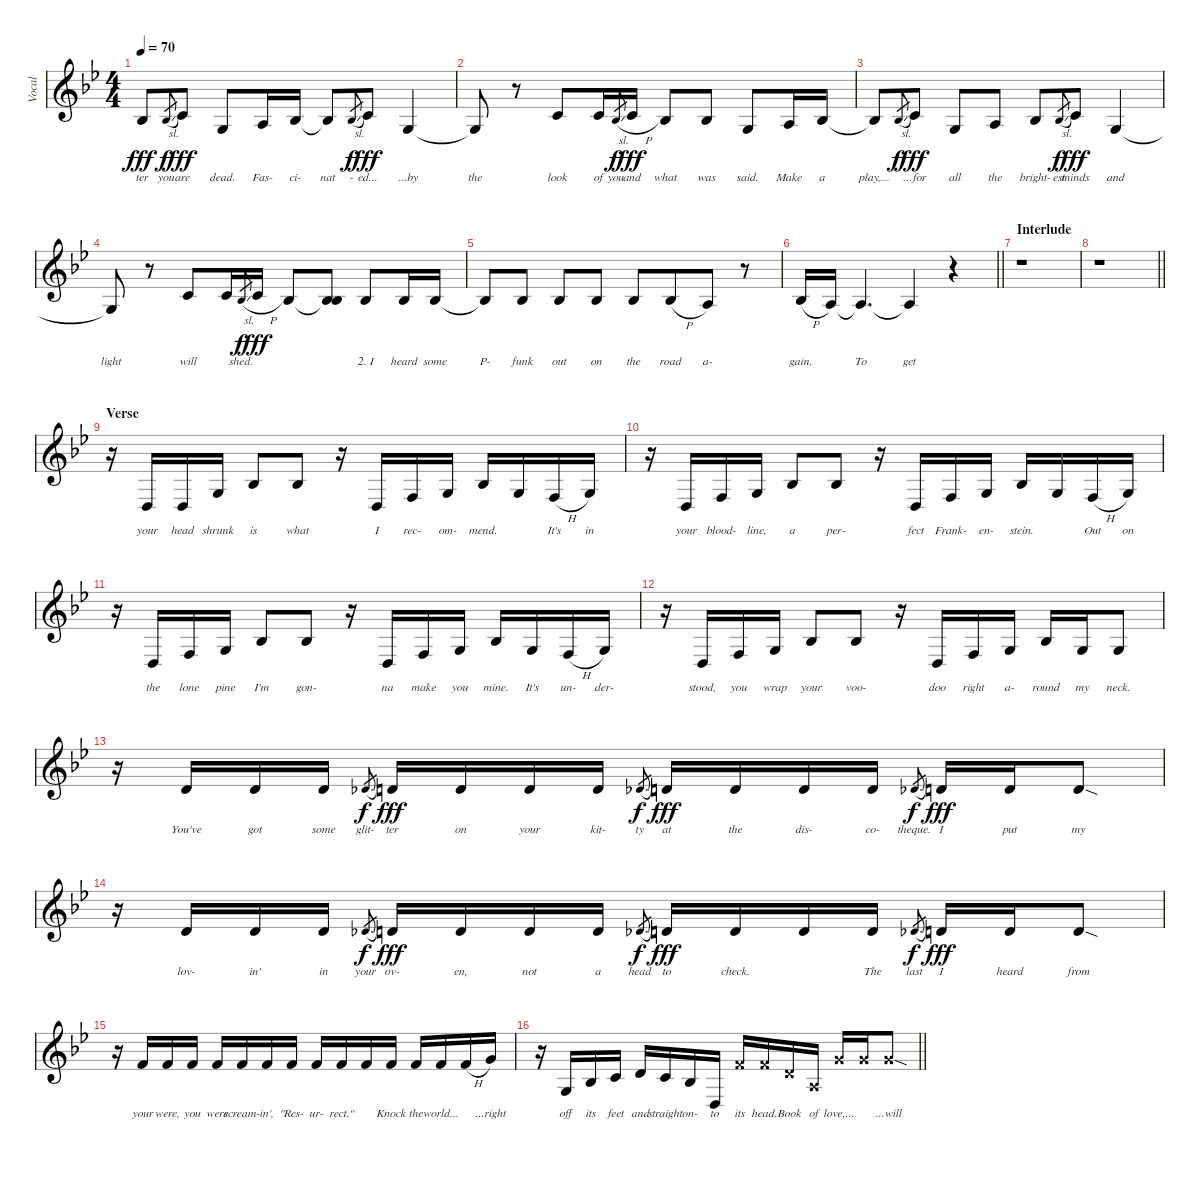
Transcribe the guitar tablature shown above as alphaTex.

\track ("Vocal" "Vocal") {instrument lead6voice}
\staff {score}
\tuning (E4 B3 G3 D3 A2 E2) {hide}
\ts (4 4)
\tempo 70
\clef g2
\ks gminor
3.3.8{lyrics (0 "ter") lyrics (1 "") lyrics (2 "") lyrics (3 "") lyrics (4 "") dy fff} 3.3{sl}.8{lyrics (0 "you") lyrics (1 "") lyrics (2 "") lyrics (3 "") lyrics (4 "") gr dy f} 5.3.8{lyrics (0 "are") lyrics (1 "") lyrics (2 "") lyrics (3 "") lyrics (4 "") dy fff} 0.3.8{lyrics (0 "dead.") lyrics (1 "") lyrics (2 "") lyrics (3 "") lyrics (4 "")} 2.3.16{lyrics (0 "Fas-") lyrics (1 "") lyrics (2 "") lyrics (3 "") lyrics (4 "")} 3.3.16{lyrics (0 "ci-") lyrics (1 "") lyrics (2 "") lyrics (3 "") lyrics (4 "")} 3.3{t}.8{lyrics (0 "nat") lyrics (1 "") lyrics (2 "") lyrics (3 "") lyrics (4 "")} 3.3{sl}.8{lyrics (0 "-") lyrics (1 "") lyrics (2 "") lyrics (3 "") lyrics (4 "") gr dy f} 5.3.8{lyrics (0 "ed...") lyrics (1 "") lyrics (2 "") lyrics (3 "") lyrics (4 "") dy fff} 0.3.4{lyrics (0 "...by") lyrics (1 "") lyrics (2 "") lyrics (3 "") lyrics (4 "")} |
0.3{t}.8{lyrics (0 "the") lyrics (1 "") lyrics (2 "") lyrics (3 "") lyrics (4 "")} r.8 5.3.8{lyrics (0 "look") lyrics (1 "") lyrics (2 "") lyrics (3 "") lyrics (4 "")} 5.3.16{lyrics (0 "of") lyrics (1 "") lyrics (2 "") lyrics (3 "") lyrics (4 "")} 3.3{sl}.8{lyrics (0 "you") lyrics (1 "") lyrics (2 "") lyrics (3 "") lyrics (4 "") gr dy f} 5.3{h}.16{lyrics (0 "and") lyrics (1 "") lyrics (2 "") lyrics (3 "") lyrics (4 "") dy fff} 3.3.8{lyrics (0 "what") lyrics (1 "") lyrics (2 "") lyrics (3 "") lyrics (4 "")} 3.3.8{lyrics (0 "was") lyrics (1 "") lyrics (2 "") lyrics (3 "") lyrics (4 "")} 0.3.8{lyrics (0 "said.") lyrics (1 "") lyrics (2 "") lyrics (3 "") lyrics (4 "")} 2.3.16{lyrics (0 "Make") lyrics (1 "") lyrics (2 "") lyrics (3 "") lyrics (4 "")} 3.3.16{lyrics (0 "a") lyrics (1 "") lyrics (2 "") lyrics (3 "") lyrics (4 "")} |
3.3{t}.8{lyrics (0 "play,...") lyrics (1 "") lyrics (2 "") lyrics (3 "") lyrics (4 "")} 3.3{sl}.8{lyrics (0 " ") lyrics (1 "") lyrics (2 "") lyrics (3 "") lyrics (4 "") gr dy f} 5.3.8{lyrics (0 "...for") lyrics (1 "") lyrics (2 "") lyrics (3 "") lyrics (4 "") dy fff} 0.3.8{lyrics (0 "all") lyrics (1 "") lyrics (2 "") lyrics (3 "") lyrics (4 "")} 2.3.8{lyrics (0 "the") lyrics (1 "") lyrics (2 "") lyrics (3 "") lyrics (4 "")} 3.3.8{lyrics (0 "bright-") lyrics (1 "") lyrics (2 "") lyrics (3 "") lyrics (4 "")} 3.3{sl}.8{lyrics (0 "est") lyrics (1 "") lyrics (2 "") lyrics (3 "") lyrics (4 "") gr dy f} 5.3.8{lyrics (0 "minds") lyrics (1 "") lyrics (2 "") lyrics (3 "") lyrics (4 "") dy fff} 0.3.4{lyrics (0 "and") lyrics (1 "") lyrics (2 "") lyrics (3 "") lyrics (4 "")} |
0.3{t}.8{lyrics (0 "light") lyrics (1 "") lyrics (2 "") lyrics (3 "") lyrics (4 "")} r.8 5.3.8{lyrics (0 "will") lyrics (1 "") lyrics (2 "") lyrics (3 "") lyrics (4 "")} 5.3.16{lyrics (0 " ") lyrics (1 "") lyrics (2 "") lyrics (3 "") lyrics (4 "")} 3.3{sl}.8{lyrics (0 "shed.") lyrics (1 "") lyrics (2 "") lyrics (3 "") lyrics (4 "") gr dy f} 5.3{h}.16{lyrics (0 " ") lyrics (1 "") lyrics (2 "") lyrics (3 "") lyrics (4 "") dy fff} 3.3.8{lyrics (0 "") lyrics (1 "") lyrics (2 "") lyrics (3 "") lyrics (4 "")} (3.3{t} 8.4).8{lyrics (0 "") lyrics (1 "") lyrics (2 "") lyrics (3 "") lyrics (4 "")} 3.3.8{lyrics (0 "2. I") lyrics (1 "") lyrics (2 "") lyrics (3 "") lyrics (4 "")} 3.3.16{lyrics (0 "heard") lyrics (1 "") lyrics (2 "") lyrics (3 "") lyrics (4 "")} 3.3.16{lyrics (0 "some") lyrics (1 "") lyrics (2 "") lyrics (3 "") lyrics (4 "")} |
3.3{t}.8{lyrics (0 "P-") lyrics (1 "") lyrics (2 "") lyrics (3 "") lyrics (4 "")} 3.3.8{lyrics (0 "funk") lyrics (1 "") lyrics (2 "") lyrics (3 "") lyrics (4 "")} 3.3.8{lyrics (0 "out") lyrics (1 "") lyrics (2 "") lyrics (3 "") lyrics (4 "")} 3.3.8{lyrics (0 "on") lyrics (1 "") lyrics (2 "") lyrics (3 "") lyrics (4 "")} 3.3.8{lyrics (0 "the") lyrics (1 "") lyrics (2 "") lyrics (3 "") lyrics (4 "")} 3.3{h}.8{lyrics (0 "road") lyrics (1 "") lyrics (2 "") lyrics (3 "") lyrics (4 "") beam merge} 2.3.8{lyrics (0 "a-") lyrics (1 "") lyrics (2 "") lyrics (3 "") lyrics (4 "")} r.8 |
\barLineRight lightlight
3.3{h}.16{lyrics (0 "gain.") lyrics (1 "") lyrics (2 "") lyrics (3 "") lyrics (4 "")} 2.3.16{lyrics (0 " ") lyrics (1 "") lyrics (2 "") lyrics (3 "") lyrics (4 "")} 2.3{t}.4{d lyrics (0 "To") lyrics (1 "") lyrics (2 "") lyrics (3 "") lyrics (4 "")} 2.3{t}.4{lyrics (0 "get") lyrics (1 "") lyrics (2 "") lyrics (3 "") lyrics (4 "")} r.4 |
\section ("" "Interlude")
r.1 |
\barLineRight lightlight
r.1 |
\section ("" "Verse")
r.16 0.4.16{lyrics (0 "your") lyrics (1 "") lyrics (2 "") lyrics (3 "") lyrics (4 "")} 0.4.16{lyrics (0 "head") lyrics (1 "") lyrics (2 "") lyrics (3 "") lyrics (4 "")} 5.4.16{lyrics (0 "shrunk") lyrics (1 "") lyrics (2 "") lyrics (3 "") lyrics (4 "")} 8.4.8{lyrics (0 "is") lyrics (1 "") lyrics (2 "") lyrics (3 "") lyrics (4 "")} 8.4.8{lyrics (0 "what") lyrics (1 "") lyrics (2 "") lyrics (3 "") lyrics (4 "")} r.16 0.4.16{lyrics (0 "I") lyrics (1 "") lyrics (2 "") lyrics (3 "") lyrics (4 "")} 3.4.16{lyrics (0 "rec-") lyrics (1 "") lyrics (2 "") lyrics (3 "") lyrics (4 "")} 5.4.16{lyrics (0 "om-") lyrics (1 "") lyrics (2 "") lyrics (3 "") lyrics (4 "")} 8.4.16{lyrics (0 "mend.") lyrics (1 "") lyrics (2 "") lyrics (3 "") lyrics (4 "")} 5.4.16{lyrics (0 " ") lyrics (1 "") lyrics (2 "") lyrics (3 "") lyrics (4 "")} 3.4{h}.16{lyrics (0 "It's") lyrics (1 "") lyrics (2 "") lyrics (3 "") lyrics (4 "")} 5.4.16{lyrics (0 "in") lyrics (1 "") lyrics (2 "") lyrics (3 "") lyrics (4 "")} |
r.16 0.4.16{lyrics (0 "your") lyrics (1 "") lyrics (2 "") lyrics (3 "") lyrics (4 "")} 3.4.16{lyrics (0 "blood-") lyrics (1 "") lyrics (2 "") lyrics (3 "") lyrics (4 "")} 5.4.16{lyrics (0 "line,") lyrics (1 "") lyrics (2 "") lyrics (3 "") lyrics (4 "")} 8.4.8{lyrics (0 "a") lyrics (1 "") lyrics (2 "") lyrics (3 "") lyrics (4 "")} 8.4.8{lyrics (0 "per-") lyrics (1 "") lyrics (2 "") lyrics (3 "") lyrics (4 "")} r.16 0.4.16{lyrics (0 "fect") lyrics (1 "") lyrics (2 "") lyrics (3 "") lyrics (4 "")} 3.4.16{lyrics (0 "Frank-") lyrics (1 "") lyrics (2 "") lyrics (3 "") lyrics (4 "")} 5.4.16{lyrics (0 "en-") lyrics (1 "") lyrics (2 "") lyrics (3 "") lyrics (4 "")} 8.4.16{lyrics (0 "stein.") lyrics (1 "") lyrics (2 "") lyrics (3 "") lyrics (4 "")} 5.4.16{lyrics (0 " ") lyrics (1 "") lyrics (2 "") lyrics (3 "") lyrics (4 "")} 3.4{h}.16{lyrics (0 "Out") lyrics (1 "") lyrics (2 "") lyrics (3 "") lyrics (4 "")} 5.4.16{lyrics (0 "on") lyrics (1 "") lyrics (2 "") lyrics (3 "") lyrics (4 "")} |
r.16 0.4.16{lyrics (0 "the") lyrics (1 "") lyrics (2 "") lyrics (3 "") lyrics (4 "")} 3.4.16{lyrics (0 "lone") lyrics (1 "") lyrics (2 "") lyrics (3 "") lyrics (4 "")} 5.4.16{lyrics (0 "pine") lyrics (1 "") lyrics (2 "") lyrics (3 "") lyrics (4 "")} 8.4.8{lyrics (0 "I'm") lyrics (1 "") lyrics (2 "") lyrics (3 "") lyrics (4 "")} 8.4.8{lyrics (0 "gon-") lyrics (1 "") lyrics (2 "") lyrics (3 "") lyrics (4 "")} r.16 0.4.16{lyrics (0 "na") lyrics (1 "") lyrics (2 "") lyrics (3 "") lyrics (4 "")} 3.4.16{lyrics (0 "make") lyrics (1 "") lyrics (2 "") lyrics (3 "") lyrics (4 "")} 5.4.16{lyrics (0 "you") lyrics (1 "") lyrics (2 "") lyrics (3 "") lyrics (4 "")} 8.4.16{lyrics (0 "mine.") lyrics (1 "") lyrics (2 "") lyrics (3 "") lyrics (4 "")} 5.4.16{lyrics (0 "It's") lyrics (1 "") lyrics (2 "") lyrics (3 "") lyrics (4 "")} 3.4{h}.16{lyrics (0 "un-") lyrics (1 "") lyrics (2 "") lyrics (3 "") lyrics (4 "")} 5.4.16{lyrics (0 "der-") lyrics (1 "") lyrics (2 "") lyrics (3 "") lyrics (4 "")} |
r.16 0.4.16{lyrics (0 "stood,") lyrics (1 "") lyrics (2 "") lyrics (3 "") lyrics (4 "")} 3.4.16{lyrics (0 "you") lyrics (1 "") lyrics (2 "") lyrics (3 "") lyrics (4 "")} 5.4.16{lyrics (0 "wrap") lyrics (1 "") lyrics (2 "") lyrics (3 "") lyrics (4 "")} 8.4.8{lyrics (0 "your") lyrics (1 "") lyrics (2 "") lyrics (3 "") lyrics (4 "")} 8.4.8{lyrics (0 "voo-") lyrics (1 "") lyrics (2 "") lyrics (3 "") lyrics (4 "")} r.16 0.4.16{lyrics (0 "doo") lyrics (1 "") lyrics (2 "") lyrics (3 "") lyrics (4 "")} 3.4.16{lyrics (0 "right") lyrics (1 "") lyrics (2 "") lyrics (3 "") lyrics (4 "")} 5.4.16{lyrics (0 "a-") lyrics (1 "") lyrics (2 "") lyrics (3 "") lyrics (4 "")} 8.4.16{lyrics (0 "round") lyrics (1 "") lyrics (2 "") lyrics (3 "") lyrics (4 "")} 5.4.16{lyrics (0 "my") lyrics (1 "") lyrics (2 "") lyrics (3 "") lyrics (4 "")} 5.4.8{lyrics (0 "neck.") lyrics (1 "") lyrics (2 "") lyrics (3 "") lyrics (4 "")} |
r.16 7.3.16{lyrics (0 "You've") lyrics (1 "") lyrics (2 "") lyrics (3 "") lyrics (4 "")} 7.3.16{lyrics (0 "got") lyrics (1 "") lyrics (2 "") lyrics (3 "") lyrics (4 "")} 7.3.16{lyrics (0 "some") lyrics (1 "") lyrics (2 "") lyrics (3 "") lyrics (4 "")} 6.3{sl}.8{lyrics (0 "glit-") lyrics (1 "") lyrics (2 "") lyrics (3 "") lyrics (4 "") gr dy f} 7.3.16{lyrics (0 "ter") lyrics (1 "") lyrics (2 "") lyrics (3 "") lyrics (4 "") dy fff} 7.3.16{lyrics (0 "on") lyrics (1 "") lyrics (2 "") lyrics (3 "") lyrics (4 "")} 7.3.16{lyrics (0 "your") lyrics (1 "") lyrics (2 "") lyrics (3 "") lyrics (4 "")} 7.3.16{lyrics (0 "kit-") lyrics (1 "") lyrics (2 "") lyrics (3 "") lyrics (4 "")} 6.3{sl}.8{lyrics (0 "ty") lyrics (1 "") lyrics (2 "") lyrics (3 "") lyrics (4 "") gr dy f} 7.3.16{lyrics (0 "at") lyrics (1 "") lyrics (2 "") lyrics (3 "") lyrics (4 "") dy fff} 7.3.16{lyrics (0 "the") lyrics (1 "") lyrics (2 "") lyrics (3 "") lyrics (4 "")} 7.3.16{lyrics (0 "dis-") lyrics (1 "") lyrics (2 "") lyrics (3 "") lyrics (4 "")} 7.3.16{lyrics (0 "co-") lyrics (1 "") lyrics (2 "") lyrics (3 "") lyrics (4 "")} 6.3{sl}.8{lyrics (0 "theque.") lyrics (1 "") lyrics (2 "") lyrics (3 "") lyrics (4 "") gr dy f} 7.3.16{lyrics (0 "I") lyrics (1 "") lyrics (2 "") lyrics (3 "") lyrics (4 "") dy fff} 7.3.16{lyrics (0 "put") lyrics (1 "") lyrics (2 "") lyrics (3 "") lyrics (4 "")} 7.3{sod}.8{lyrics (0 "my") lyrics (1 "") lyrics (2 "") lyrics (3 "") lyrics (4 "")} |
r.16 7.3.16{lyrics (0 "lov-") lyrics (1 "") lyrics (2 "") lyrics (3 "") lyrics (4 "")} 7.3.16{lyrics (0 "in'") lyrics (1 "") lyrics (2 "") lyrics (3 "") lyrics (4 "")} 7.3.16{lyrics (0 "in") lyrics (1 "") lyrics (2 "") lyrics (3 "") lyrics (4 "")} 6.3{sl}.8{lyrics (0 "your") lyrics (1 "") lyrics (2 "") lyrics (3 "") lyrics (4 "") gr dy f} 7.3.16{lyrics (0 "ov-") lyrics (1 "") lyrics (2 "") lyrics (3 "") lyrics (4 "") dy fff} 7.3.16{lyrics (0 "en,") lyrics (1 "") lyrics (2 "") lyrics (3 "") lyrics (4 "")} 7.3.16{lyrics (0 "not") lyrics (1 "") lyrics (2 "") lyrics (3 "") lyrics (4 "")} 7.3.16{lyrics (0 "a") lyrics (1 "") lyrics (2 "") lyrics (3 "") lyrics (4 "")} 6.3{sl}.8{lyrics (0 "head") lyrics (1 "") lyrics (2 "") lyrics (3 "") lyrics (4 "") gr dy f} 7.3.16{lyrics (0 "to") lyrics (1 "") lyrics (2 "") lyrics (3 "") lyrics (4 "") dy fff} 7.3.16{lyrics (0 "check.") lyrics (1 "") lyrics (2 "") lyrics (3 "") lyrics (4 "")} 7.3.16{lyrics (0 " ") lyrics (1 "") lyrics (2 "") lyrics (3 "") lyrics (4 "")} 7.3.16{lyrics (0 "The") lyrics (1 "") lyrics (2 "") lyrics (3 "") lyrics (4 "")} 6.3{sl}.8{lyrics (0 "last") lyrics (1 "") lyrics (2 "") lyrics (3 "") lyrics (4 "") gr dy f} 7.3.16{lyrics (0 "I") lyrics (1 "") lyrics (2 "") lyrics (3 "") lyrics (4 "") dy fff} 7.3.16{lyrics (0 "heard") lyrics (1 "") lyrics (2 "") lyrics (3 "") lyrics (4 "")} 7.3{sod}.8{lyrics (0 "from") lyrics (1 "") lyrics (2 "") lyrics (3 "") lyrics (4 "")} |
r.16 1.1.16{lyrics (0 "your") lyrics (1 "") lyrics (2 "") lyrics (3 "") lyrics (4 "")} 1.1.16{lyrics (0 "were,") lyrics (1 "") lyrics (2 "") lyrics (3 "") lyrics (4 "")} 1.1.16{lyrics (0 "you") lyrics (1 "") lyrics (2 "") lyrics (3 "") lyrics (4 "")} 1.1.16{lyrics (0 "were") lyrics (1 "") lyrics (2 "") lyrics (3 "") lyrics (4 "")} 1.1.16{lyrics (0 "scream-") lyrics (1 "") lyrics (2 "") lyrics (3 "") lyrics (4 "")} 1.1.16{lyrics (0 "in',") lyrics (1 "") lyrics (2 "") lyrics (3 "") lyrics (4 "")} 1.1.16{lyrics (0 "\"Res-") lyrics (1 "") lyrics (2 "") lyrics (3 "") lyrics (4 "")} 1.1.16{lyrics (0 "ur-") lyrics (1 "") lyrics (2 "") lyrics (3 "") lyrics (4 "")} 1.1.16{lyrics (0 "rect.\"") lyrics (1 "") lyrics (2 "") lyrics (3 "") lyrics (4 "")} 1.1.16{lyrics (0 "") lyrics (1 "") lyrics (2 "") lyrics (3 "") lyrics (4 "")} 1.1.16{lyrics (0 "Knock") lyrics (1 "") lyrics (2 "") lyrics (3 "") lyrics (4 "")} 1.1.16{lyrics (0 "the") lyrics (1 "") lyrics (2 "") lyrics (3 "") lyrics (4 "")} 1.1.16{lyrics (0 "world...") lyrics (1 "") lyrics (2 "") lyrics (3 "") lyrics (4 "")} 1.1{h}.16{lyrics (0 " ") lyrics (1 "") lyrics (2 "") lyrics (3 "") lyrics (4 "")} 3.1.16{lyrics (0 "...right") lyrics (1 "") lyrics (2 "") lyrics (3 "") lyrics (4 "")} |
\barLineRight lightlight
r.16 0.3.16{lyrics (0 "off") lyrics (1 "") lyrics (2 "") lyrics (3 "") lyrics (4 "")} 3.3.16{lyrics (0 "its") lyrics (1 "") lyrics (2 "") lyrics (3 "") lyrics (4 "")} 5.3.16{lyrics (0 "feet") lyrics (1 "") lyrics (2 "") lyrics (3 "") lyrics (4 "")} 7.3.16{lyrics (0 "and") lyrics (1 "") lyrics (2 "") lyrics (3 "") lyrics (4 "")} 5.3.16{lyrics (0 "straight") lyrics (1 "") lyrics (2 "") lyrics (3 "") lyrics (4 "")} 3.3.16{lyrics (0 "on-") lyrics (1 "") lyrics (2 "") lyrics (3 "") lyrics (4 "")} 0.4.16{lyrics (0 "to") lyrics (1 "") lyrics (2 "") lyrics (3 "") lyrics (4 "")} 15.4{x}.16{lyrics (0 "its") lyrics (1 "") lyrics (2 "") lyrics (3 "") lyrics (4 "")} 15.4{x}.16{lyrics (0 "head.") lyrics (1 "") lyrics (2 "") lyrics (3 "") lyrics (4 "")} 12.4{x}.16{lyrics (0 "Book") lyrics (1 "") lyrics (2 "") lyrics (3 "") lyrics (4 "")} 7.4{x}.16{lyrics (0 "of") lyrics (1 "") lyrics (2 "") lyrics (3 "") lyrics (4 "")} 17.4{x}.16{lyrics (0 "love,...") lyrics (1 "") lyrics (2 "") lyrics (3 "") lyrics (4 "")} 17.4{x}.16{lyrics (0 " ") lyrics (1 "") lyrics (2 "") lyrics (3 "") lyrics (4 "")} 17.4{sod x}.8{lyrics (0 "...will") lyrics (1 "") lyrics (2 "") lyrics (3 "") lyrics (4 "")}
